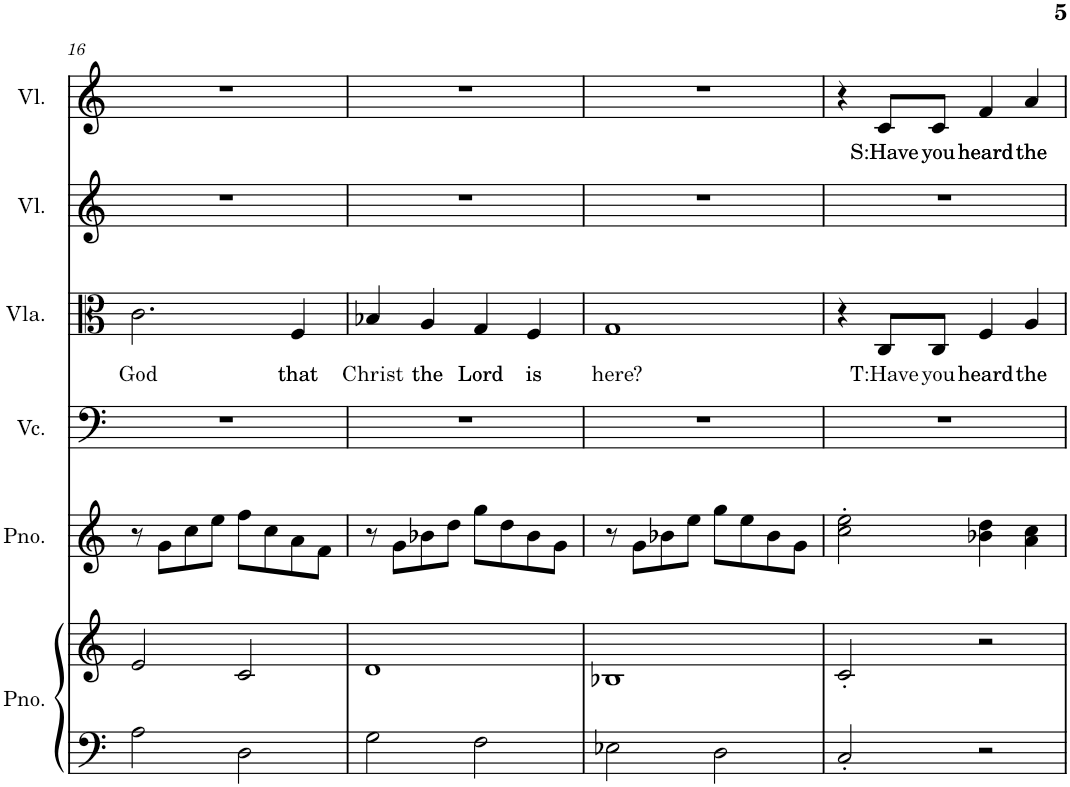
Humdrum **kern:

**kern	**kern	**kern	**kern	**kern	**text	**kern	**kern	**text
*part6	*part6	*part5	*part4	*part3	*part3	*part2	*part1	*part1
*staff7	*staff6	*staff5	*staff4	*staff3	*staff3	*staff2	*staff1	*staff1
*I"Piano, Staff-2	*	*I"Piano, Staff-1	*I"Cello, Violoncello.	*I"Altviool, Viola.	*	*I"Viool, Violino II.	*I"Viool, Violino I.	*
*I'Pno.	*	*I'Pno.	*I'Vc.	*I'Vla.	*	*I'Vl.	*I'Vl.	*
!!LO:PB:g=z
*clefF4	*clefG2	*clefG2	*clefF4	*clefC3	*	*clefG2	*clefG2	*
*k[]	*k[]	*k[]	*k[]	*k[]	*	*k[]	*k[]	*
*M2/2	*M2/2	*M2/2	*M2/2	*M2/2	*	*M2/2	*M2/2	*
=16	=16	=16	=16	=16	=16	=16	=16	=16
!	!	!	!	!	!LO:LY:b	!	!	!
2A\	2e/	8r	1r	2.c\	God	1r	1r	.
.	.	8g\L	.	.	.	.	.	.
.	.	8cc\	.	.	.	.	.	.
.	.	8ee\J	.	.	.	.	.	.
2D\	2c/	8ff\L	.	.	.	.	.	.
.	.	8cc\	.	.	.	.	.	.
!	!	!	!	!	!LO:LY:b	!	!	!
.	.	8a\	.	4F/	that	.	.	.
.	.	8f\J	.	.	.	.	.	.
=17	=17	=17	=17	=17	=17	=17	=17	=17
!	!	!	!	!	!LO:LY:b	!	!	!
2G\	1d	8r	1r	4B-X/	Christ	1r	1r	.
.	.	8g\L	.	.	.	.	.	.
!	!	!	!	!	!LO:LY:b	!	!	!
.	.	8b-X\	.	4A/	the	.	.	.
.	.	8dd\J	.	.	.	.	.	.
!	!	!	!	!	!LO:LY:b	!	!	!
2F\	.	8gg\L	.	4G/	Lord	.	.	.
.	.	8dd\	.	.	.	.	.	.
!	!	!	!	!	!LO:LY:b	!	!	!
.	.	8b-\	.	4F/	is	.	.	.
.	.	8g\J	.	.	.	.	.	.
=18	=18	=18	=18	=18	=18	=18	=18	=18
!	!	!	!	!	!LO:LY:b	!	!	!
2E-X\	1B-X	8r	1r	1G	here?	1r	1r	.
.	.	8g\L	.	.	.	.	.	.
.	.	8b-X\	.	.	.	.	.	.
.	.	8ee\J	.	.	.	.	.	.
2D\	.	8gg\L	.	.	.	.	.	.
.	.	8ee\	.	.	.	.	.	.
.	.	8b-\	.	.	.	.	.	.
.	.	8g\J	.	.	.	.	.	.
=19	=19	=19	=19	=19	=19	=19	=19	=19
2C'/	2c'/	2cc\' 2ee\'	1r	4r	.	1r	4r	.
!	!	!	!	!	!LO:LY:b	!	!	!LO:LY:b
.	.	.	.	8C/L	T:Have	.	8c/L	S:Have
!	!	!	!	!	!LO:LY:b	!	!	!LO:LY:b
.	.	.	.	8C/J	you	.	8c/J	you
!	!	!	!	!	!LO:LY:b	!	!	!LO:LY:b
2r	2r	4b-X\ 4dd\	.	4F/	heard	.	4f/	heard
!	!	!	!	!	!LO:LY:b	!	!	!LO:LY:b
.	.	4a\ 4cc\	.	4A/	the	.	4a/	the
=	=	=	=	=	=	=	=	=
*-	*-	*-	*-	*-	*-	*-	*-	*-
